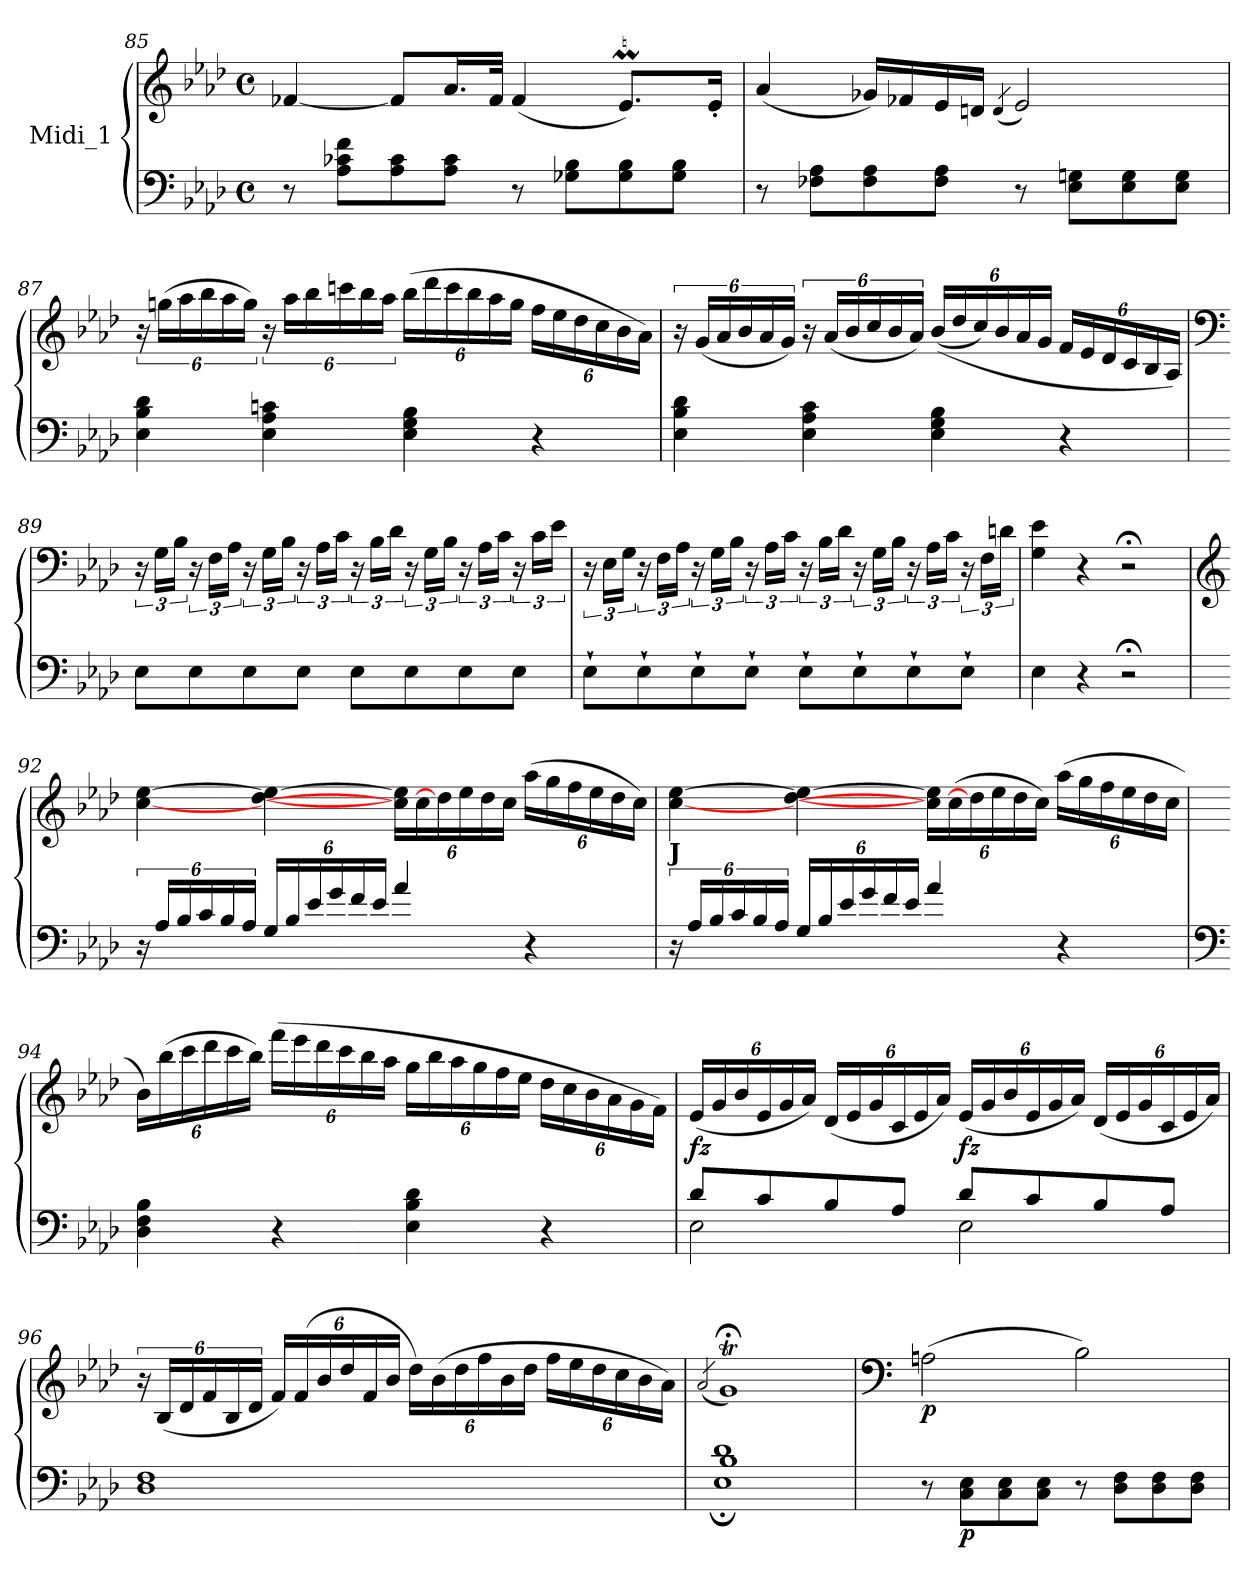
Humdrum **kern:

**kern	**kern	**dynam
*part1	*part1	*part1
*staff2	*staff1	*staff1/2
*I"Midi_1	*	*
*clefF4	*clefG2	*
*k[b-e-a-d-]	*k[b-e-a-d-]	*
*A-:	*A-:	*
*M4/4	*M4/4	*
*met(c)	*met(c)	*
=85	=85	=85
8r	[4f-X/	.
8A-\ 8c-X\ 8f\L	.	.
8A-\ 8c-\	8f-/L]	.
8A-\ 8c-\J	16.a-/L	.
.	32f-/JJk	.
8r	(4f-/	.
8G-X\ 8B-\L	.	.
8G-\ 8B-\	8.e-M/L)	.
8G-\ 8B-\J	.	.
.	16e-'/Jk	.
!!LO:LB:g=z
=86	=86	=86
8r	(4a-/	.
8F-X\ 8A-\L	.	.
8F-\ 8A-\	16g-X/LL)	.
.	16f-X/	.
8F-\ 8A-\J	16e-/	.
.	16dn/JJ	.
.	(4qd/	.
8r	2e-/)	.
8E-\ 8Gni\L	.	.
8E-\ 8G\	.	.
8E-\ 8G\J	.	.
=87	=87	=87
4E-\ 4B-\ 4d-i\	24r	.
.	(>24ggni\LL	.
.	24aa-\	.
*	*Xbrackettup	*
.	24bb-\	.
.	24aa-\	.
.	24gg\JJ)	.
*	*brackettup	*
4E-\ 4A-\ 4cni\	24r	.
.	24aa-\LL	.
.	24bb-\	.
*	*Xbrackettup	*
.	24cccni\	.
.	24bb-\	.
.	24aa-\JJ	.
4E-\ 4G\ 4B-\	(>24bb-\LL	.
.	24ddd-\	.
.	24ccc\	.
.	24bb-\	.
.	24aa-\	.
.	24gg\JJ	.
4r	24ff\LL	.
.	24ee-\	.
.	24dd-\	.
.	24cc\	.
.	24b-\	.
.	24a-\JJ)	.
!!LO:LB:g=z
=88	=88	=88
*	*brackettup	*
4E-\ 4B-\ 4d-\	24r	.
.	(24g/LL	.
.	24a-/	.
*	*Xbrackettup	*
.	24b-/	.
.	24a-/	.
.	24g/JJ)	.
*	*brackettup	*
4E-\ 4A-\ 4c\	24r	.
.	(24a-/LL	.
.	24b-/	.
*	*Xbrackettup	*
.	24cc/	.
.	24b-/	.
.	24a-/JJ)	.
4E-\ 4G\ 4B-\	((24b-/LL	.
.	24dd-/	.
.	24cc/)	.
.	24b-/	.
.	24a-/	.
.	24g/JJ	.
4r	24f/LL	.
.	24e-/	.
.	24d-/	.
.	24c/	.
.	24B-/	.
.	24A-/JJ)	.
=89	=89	=89
*	*clefF4	*
*	*brackettup	*
8E-\L	24r	.
.	24G\LL	.
.	24B-\JJ	.
8E-\	24r	.
.	24F\LL	.
.	24A-\JJ	.
8E-\	24r	.
.	24G\LL	.
.	24B-\JJ	.
8E-\J	24r	.
.	24A-\LL	.
.	24c\JJ	.
8E-\L	24r	.
.	24B-\LL	.
.	24d-\JJ	.
8E-\	24r	.
.	24G\LL	.
.	24B-\JJ	.
8E-\	24r	.
.	24A-\LL	.
.	24c\JJ	.
8E-\J	24r	.
.	24c\LL	.
.	24e-\JJ	.
!!LO:PB:g=z
=90	=90	=90
8E-`\L	24r	.
.	24E-\LL	.
.	24G\JJ	.
8E-`\	24r	.
.	24F\LL	.
.	24A-\JJ	.
8E-`\	24r	.
.	24G\LL	.
.	24B-\JJ	.
8E-`\J	24r	.
.	24A-\LL	.
.	24c\JJ	.
8E-`\L	24r	.
.	24B-\LL	.
.	24d-\JJ	.
8E-`\	24r	.
.	24G\LL	.
.	24B-\JJ	.
8E-`\	24r	.
.	24A-\LL	.
.	24c\JJ	.
8E-`\J	24r	.
.	24F\LL	.
.	24dn\JJ	.
=91	=91	=91
4E-\	4G\ 4e-\	.
4r	4r	.
2r;<	2r;<	.
!!LO:LB:g=z
=92	=92	=92
*	*clefG2	*
24r	[4cc\ [4ee-\	.
24A-/LL	.	.
24B-/	.	.
*Xbrackettup	*	*
24c/	.	.
24B-/	.	.
24A-/JJ	.	.
24G/LL	[4dd-\ 4ee-\_	.
24B-/	.	.
24e-/	.	.
24g/	.	.
24f/	.	.
24e-/JJ	.	.
*	*Xbrackettup	*
4a-/	24cc\] 24ee-\]LL	.
.	24cc\	.
.	24dd-\]	.
.	24ee-\	.
.	24dd-\	.
.	24cc\JJ	.
4r	(>24aa-\LL	.
.	24gg\	.
.	24ff\	.
.	24ee-\	.
.	24dd-\	.
.	24cc\JJ)	.
!!LO:LB:g=z
=93	=93	=93
*brackettup	*	*
!	!LO:TX:b:B:t=J	!
24r	[4cc\ [4ee-\	.
24A-/LL	.	.
24B-/	.	.
*Xbrackettup	*	*
24c/	.	.
24B-/	.	.
24A-/JJ	.	.
24G/LL	[4dd-\ 4ee-\_	.
24B-/	.	.
24e-/	.	.
24g/	.	.
24f/	.	.
24e-/JJ	.	.
4a-/	24cc\] 24ee-\]LL	.
.	(>24cc\	.
.	24dd-\]	.
.	24ee-\	.
.	24dd-\	.
.	24cc\JJ)	.
4r	(>24aa-\LL	.
.	24gg\	.
.	24ff\	.
.	24ee-\	.
.	24dd-\	.
.	24cc\JJ	.
!!LO:PB:g=z
=94	=94	=94
*clefF4	*	*
4D-\ 4F\ 4B-\	24b-\LL)	.
.	(>24bb-\	.
.	24ccc\	.
.	24ddd-\	.
.	24ccc\	.
.	24bb-\JJ)	.
4r	(>24fff\LL	.
.	24eee-\	.
.	24ddd-\	.
.	24ccc\	.
.	24bb-\	.
.	24aa-\JJ	.
4E-\ 4B-\ 4d-\	24gg\LL	.
.	24bb-\	.
.	24aa-\	.
.	24gg\	.
.	24ff\	.
.	24ee-\JJ	.
4r	24dd-\LL	.
.	24cc\	.
.	24b-\	.
.	24a-\	.
.	24g\	.
.	24f\JJ)	.
!!LO:LB:g=z
=95	=95	=95
*^	*	*
!	!	!	!LO:DY:b
8d-/L	2E-\	(24e-/LL	fz
.	.	24g/	.
.	.	24b-/	.
8c/	.	24e-/	.
.	.	24g/	.
.	.	24a-/JJ)	.
8B-/	.	(24d-/LL	.
.	.	24e-/	.
.	.	24g/	.
8A-/J	.	24c/	.
.	.	24e-/	.
.	.	24a-/JJ)	.
!	!	!	!LO:DY:b
8d-/L	2E-\	(24e-/LL	fz
.	.	24g/	.
.	.	24b-/	.
8c/	.	24e-/	.
.	.	24g/	.
.	.	24a-/JJ)	.
8B-/	.	(24d-/LL	.
.	.	24e-/	.
.	.	24g/	.
8A-/J	.	24c/	.
.	.	24e-/	.
.	.	24a-/JJ)	.
=96	=96	=96	=96
*	*	*brackettup	*
1F	1D-	24r	.
.	.	(24B-/LL	.
.	.	24d-/	.
*	*	*Xbrackettup	*
.	.	24f/	.
.	.	24B-/	.
.	.	24d-/JJ	.
.	.	24f/LL)	.
.	.	(24f/	.
.	.	24b-/	.
.	.	24dd-/	.
.	.	24f/	.
.	.	24b-/JJ	.
.	.	24dd-\LL)	.
.	.	(>24b-\	.
.	.	24dd-\	.
.	.	24ff\	.
.	.	24b-\	.
.	.	24dd-\JJ	.
.	.	24ff\LL	.
.	.	24ee-\	.
.	.	24dd-\	.
.	.	24cc\	.
.	.	24b-\	.
.	.	24a-\JJ)	.
=97	=97	=97	=97
.	.	(2qa-/	.
1B-	1E-; 1d-;	1g;<t)	.
*v	*v	*	*
!!LO:LB:g=z
=98	=98	=98
*	*clefF4	*
*^	*	*
!	!	!	!LO:DY:b
*v	*v	*	*
8r	(>2An\	p
!	!	!LO:DY:b=2
8C\ 8E-\L	.	p
8C\ 8E-\	.	.
8C\ 8E-\J	.	.
8r	2B-\)	.
8D-\ 8F\L	.	.
8D-\ 8F\	.	.
8D-\ 8F\J	.	.
=	=	=
*-	*-	*-
